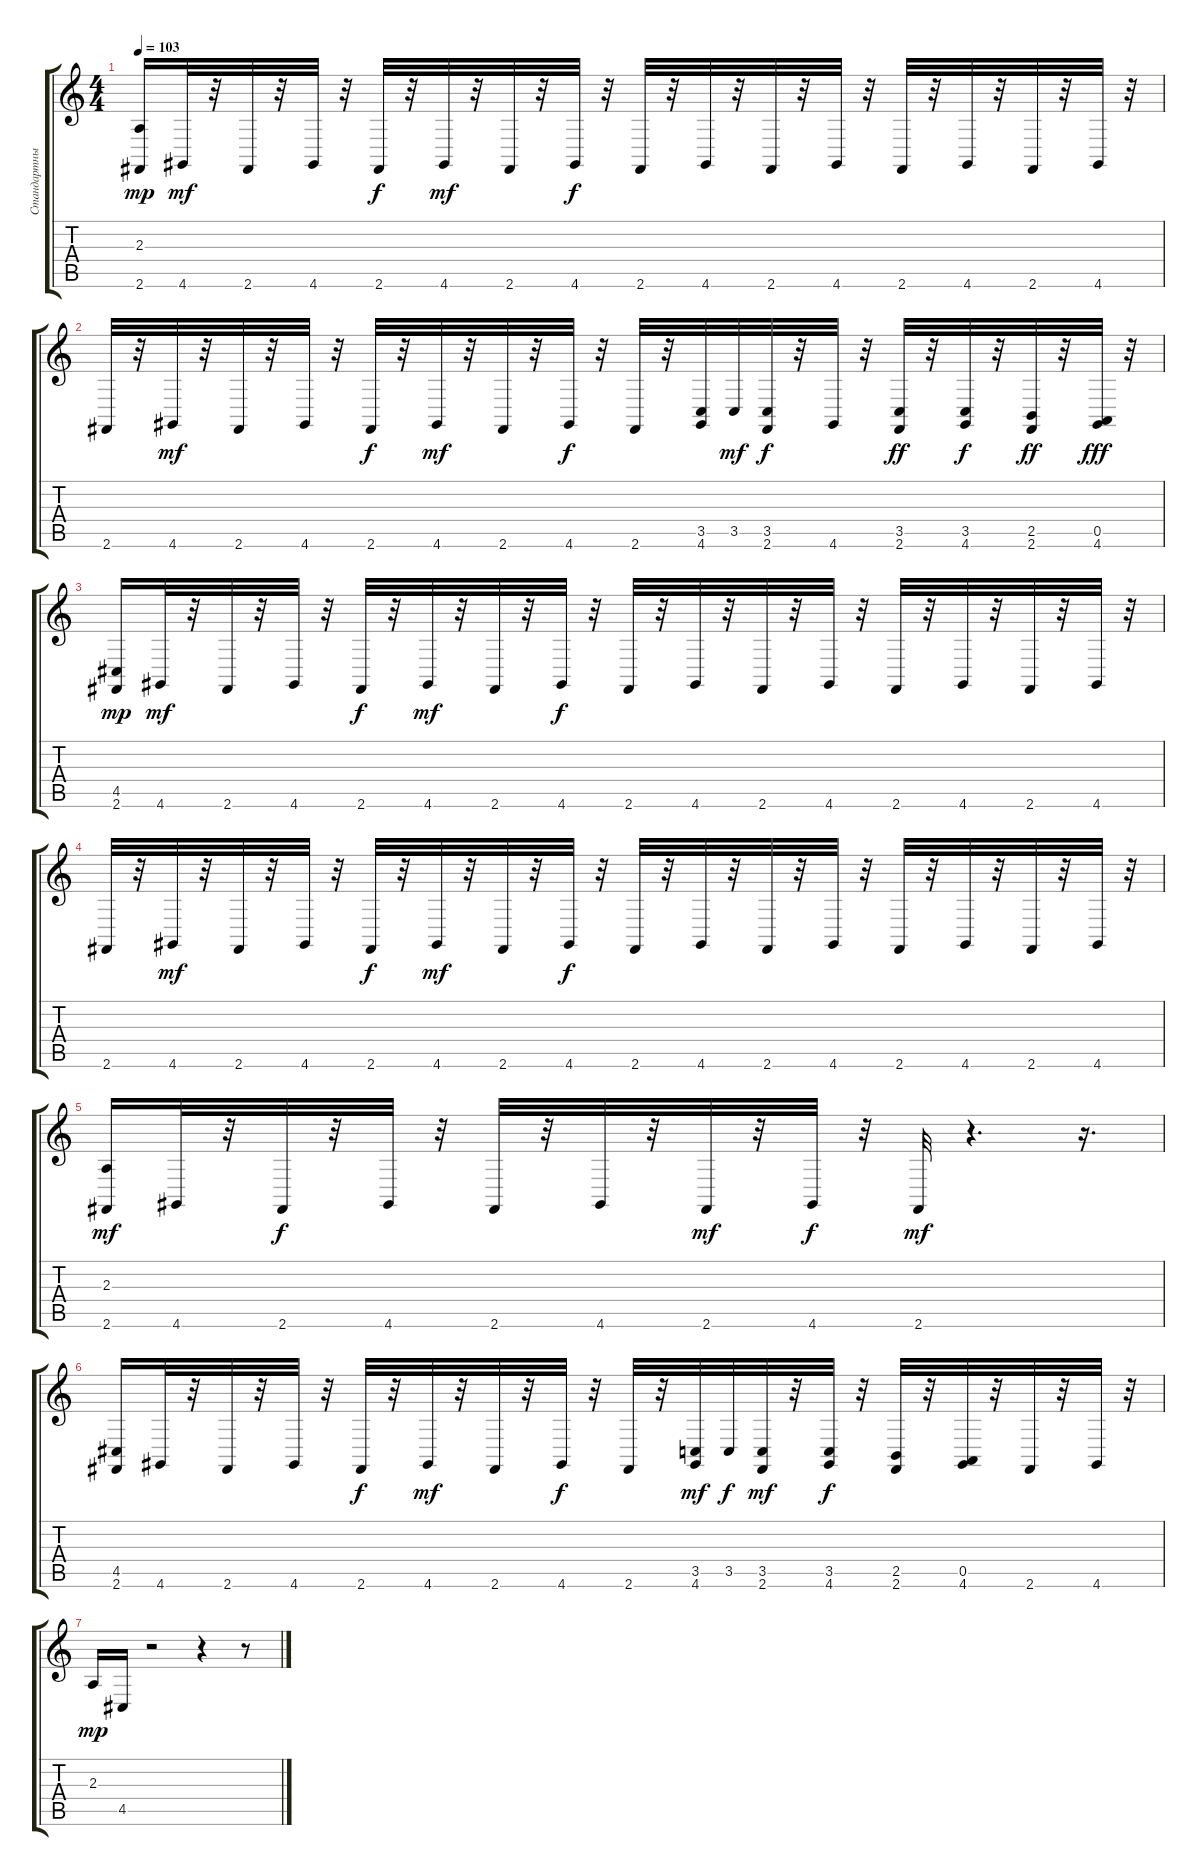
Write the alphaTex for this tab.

\track ("Стандартный Набор" "Стандартны") {instrument synthdrum}
\staff {score tabs}
\tuning (E4 B3 G3 D3 A2 E2) {hide}
\ts (4 4)
\tempo 103
\clef g2
\ks c
(2.3 2.6).16{dy mp} 4.6.32{dy mf} r.32 2.6.32 r.32 4.6.32 r.32 2.6.32{dy f} r.32 4.6.32{dy mf} r.32 2.6.32 r.32 4.6.32{dy f} r.32 2.6.32 r.32 4.6.32 r.32 2.6.32 r.32 4.6.32 r.32 2.6.32 r.32 4.6.32 r.32 2.6.32 r.32 4.6.32 r.32 |
2.6.32 r.32 4.6.32{dy mf} r.32 2.6.32 r.32 4.6.32 r.32 2.6.32{dy f} r.32 4.6.32{dy mf} r.32 2.6.32 r.32 4.6.32{dy f} r.32 2.6.32 r.32 (3.5 4.6).32 3.5.32{dy mf} (3.5 2.6).32{dy f} r.32 4.6.32 r.32 (3.5 2.6).32{dy ff} r.32 (3.5 4.6).32{dy f} r.32 (2.5 2.6).32{dy ff} r.32 (0.5 4.6).32{dy fff} r.32 |
(4.5 2.6).16{dy mp} 4.6.32{dy mf} r.32 2.6.32 r.32 4.6.32 r.32 2.6.32{dy f} r.32 4.6.32{dy mf} r.32 2.6.32 r.32 4.6.32{dy f} r.32 2.6.32 r.32 4.6.32 r.32 2.6.32 r.32 4.6.32 r.32 2.6.32 r.32 4.6.32 r.32 2.6.32 r.32 4.6.32 r.32 |
2.6.32 r.32 4.6.32{dy mf} r.32 2.6.32 r.32 4.6.32 r.32 2.6.32{dy f} r.32 4.6.32{dy mf} r.32 2.6.32 r.32 4.6.32{dy f} r.32 2.6.32 r.32 4.6.32 r.32 2.6.32 r.32 4.6.32 r.32 2.6.32 r.32 4.6.32 r.32 2.6.32 r.32 4.6.32 r.32 |
(2.3 2.6).16{dy mf} 4.6.32 r.32 2.6.32{dy f} r.32 4.6.32 r.32 2.6.32 r.32 4.6.32 r.32 2.6.32{dy mf} r.32 4.6.32{dy f} r.32 2.6.32{dy mf} r.4{d} r.16{d} |
(4.5 2.6).16 4.6.32 r.32 2.6.32 r.32 4.6.32 r.32 2.6.32{dy f} r.32 4.6.32{dy mf} r.32 2.6.32 r.32 4.6.32{dy f} r.32 2.6.32 r.32 (3.5 4.6).32{dy mf} 3.5.32{dy f} (3.5 2.6).32{dy mf} r.32 (3.5 4.6).32{dy f} r.32 (2.5 2.6).32 r.32 (0.5 4.6).32 r.32 2.6.32 r.32 4.6.32 r.32 |
2.3.16{dy mp} 4.5.16 r.2 r.4 r.8
